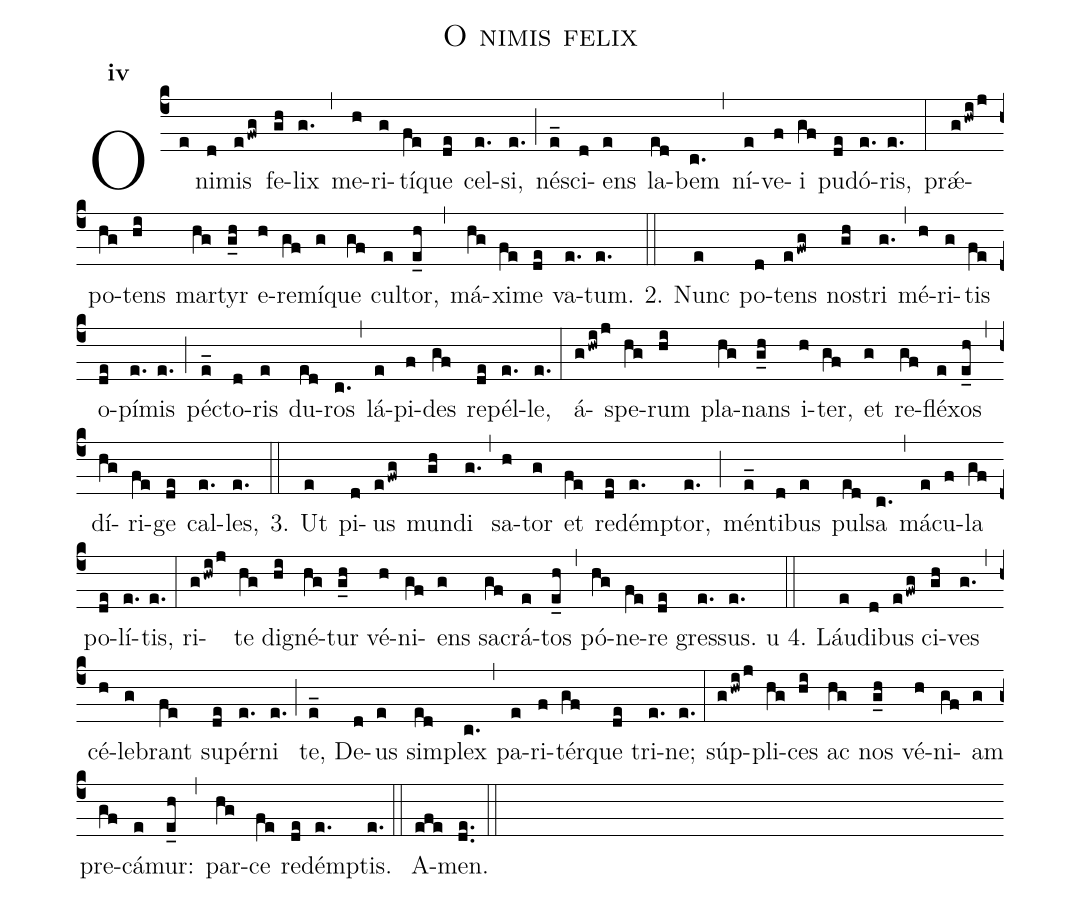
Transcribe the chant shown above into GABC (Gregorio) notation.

name:O nimis felix;
office-part:Hymnus;
mode:4;
%%
initial-style: 1;
name: O nimis felix;
book: Liber Hymnarius, p. 386;
occasion: In Nativitate S. Ioannis Baptistae;
office-part: Ad Laudes H;
user-notes: ;
commentary: ;
annotation: 4;
centering-scheme: english;
fontsize: 12;
font: OFLSortsMillGoudy;
height: 11;
width: 4.5;
%%
(c4)O(e) ni(d)mis(efwg) fe(gh)lix(g.) (,) me(h)ri(g)tí(fe)que(de) cel(e.)si,(e.) (;)
né(e_)sci(d)ens(e) la(ed)bem(c.) (,) ní(e)ve(f)i(gf) pu(de)dó(e.)ris,(e.) (:)
prǽ(ghwij)po(hg)tens(hi) mar(hg)tyr(g_h) e(h)re(gf)mí(g)que(gf) cul(e)tor,(e_h) (,)
má(hg)xi(fe)me(de) va(e.)tum.(e.)

2.(::)
Nunc(e) po(d)tens(efwg) no(gh)stri(g.) (,) mé(h)ri(g)tis(fe) o(de)pí(e.)mis(e.) (;)
pé(e_)cto(d)ris(e) du(ed)ros(c.) (,) lá(e)pi(f)des(gf) re(de)pél(e.)le,(e.) (:)
á(ghwij)spe(hg)rum(hi) pla(hg)nans(g_h) i(h)ter,(gf) et(g) re(gf)flé(e)xos(e_h) (,)
dí(hg)ri(fe)ge(de) cal(e.)les,(e.)

3.(::)
Ut(e) pi(d)us(efwg) mun(gh)di(g.) (,) sa(h)tor(g) et(fe) re(de)dém(e.)ptor,(e.) (;)
mén(e_)ti(d)bus(e) pul(ed)sa(c.) (,) má(e)cu(f)la(gf) po(de)lí(e.)tis,(e.) (:)
ri(ghwij)te(hg) di(hi)gné(hg)tur(g_h) vé(h)ni(gf)ens(g) sa(gf)crá(e)tos(e_h) (,)
pó(hg)ne(fe)re(de) gres(e.)sus.(e.)
u
4.(::)
Láu(e)di(d)bus(efwg) ci(gh)ves(g.) (,) cé(h)le(g)brant(fe) su(de)pér(e.)ni(e.) (;)
te,(e_) De(d)us(e) sim(ed)plex(c.) (,) pa(e)ri(f)tér(gf)que(de) tri(e.)ne;(e.) (:)
súp(ghwij)pli(hg)ces(hi) ac(hg) nos(g_h) vé(h)ni(gf)am(g) pre(gf)cá(e)mur:(e_h) (,)
par(hg)ce(fe) re(de)dém(e.)ptis.(e.) (::)
A(efe)men.(de..) (::)
